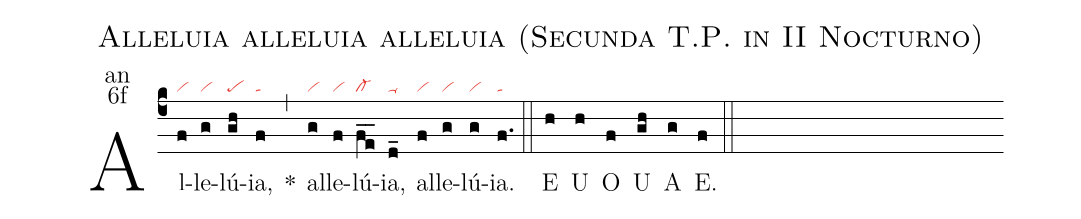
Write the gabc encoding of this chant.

name:Alleluia alleluia alleluia (Secunda T.P. in II Nocturno);
office-part:an;
mode:6f;
nabc-lines:1;
%%
(c4) Al(f|vi)le(g|vi)lú(gh|pe)ia,(f|ta) <sp>*</sp>(,) al(g|vi)le(f|vi)lú(fe__|cl-)ia,(d_|ta-) al(f|vi)le(g|vi)lú(g|vi)ia.(f.|ta) (::) <eu>E(h) U(h) O(f) U(gh) A(g) E.(f) </eu>(::)
